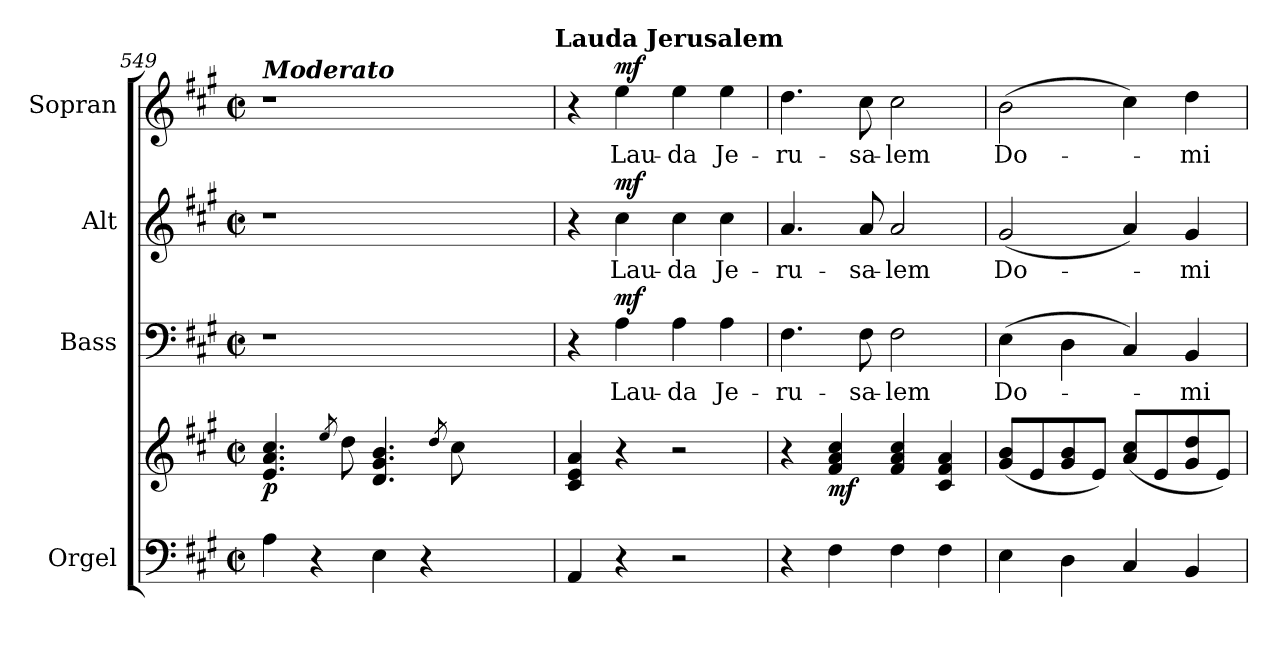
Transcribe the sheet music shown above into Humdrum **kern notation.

**kern	**kern	**dynam	**kern	**text	**dynam	**kern	**text	**dynam	**kern	**text	**dynam
*part4	*part4	*part4	*part3	*part3	*part3	*part2	*part2	*part2	*part1	*part1	*part1
*staff5	*staff4	*staff4/5	*staff3	*staff3	*staff3	*staff2	*staff2	*staff2	*staff1	*staff1	*staff1
*I"Orgel	*	*	*I"Bass	*	*	*I"Alt	*	*	*I"Sopran	*	*
*I'Org.	*	*	*I'B.	*	*	*I'A.	*	*	*I'S.	*	*
!!LO:PB:g=z
*clefF4	*clefG2	*	*clefF4	*	*	*clefG2	*	*	*clefG2	*	*
*k[f#c#g#]	*k[f#c#g#]	*	*k[f#c#g#]	*	*	*k[f#c#g#]	*	*	*k[f#c#g#]	*	*
*A:	*A:	*	*A:	*	*	*A:	*	*	*A:	*	*
*M2/2	*M2/2	*	*M2/2	*	*	*M2/2	*	*	*M2/2	*	*
*met(c|)	*met(c|)	*	*met(c|)	*	*	*met(c|)	*	*	*met(c|)	*	*
=549	=549	=549	=549	=549	=549	=549	=549	=549	=549	=549	=549
!	!	!	!	!	!	!	!	!	!LO:TX:a:Bi:t=Moderato	!	!
!	!	!LO:DY:b	!	!	!	!	!	!	!	!	!
4A\	4.e/ 4.a/ 4.cc#/	p	1r	.	.	1r	.	.	1r	.	.
4r	.	.	.	.	.	.	.	.	.	.	.
.	8qee/	.	.	.	.	.	.	.	.	.	.
.	8dd\	.	.	.	.	.	.	.	.	.	.
4E\	4.d/ 4.g#/ 4.b/	.	.	.	.	.	.	.	.	.	.
4r	.	.	.	.	.	.	.	.	.	.	.
.	8qdd/	.	.	.	.	.	.	.	.	.	.
.	8cc#\	.	.	.	.	.	.	.	.	.	.
2ryy	2ryy	.	2ryy	.	.	2ryy	.	.	2ryy	.	.
!	!	!	!	!	!	!	!	!	!LO:TX:a:B:t=Lauda Jerusalem	!	!
=550	=550	=550	=550	=550	=550	=550	=550	=550	=550	=550	=550
4AA/	4c#/ 4e/ 4a/	.	4r	.	.	4r	.	.	4r	.	.
!	!	!	!	!LO:LY:b	!LO:DY:a	!	!LO:LY:b	!LO:DY:a	!	!LO:LY:b	!LO:DY:a
4r	4r	.	4A\	Lau-	mf	4cc#\	Lau-	mf	4ee\	Lau-	mf
!	!	!	!	!LO:LY:b	!	!	!LO:LY:b	!	!	!LO:LY:b	!
2r	2r	.	4A\	-da	.	4cc#\	-da	.	4ee\	-da	.
!	!	!	!	!LO:LY:b	!	!	!LO:LY:b	!	!	!LO:LY:b	!
.	.	.	4A\	Je-	.	4cc#\	Je-	.	4ee\	Je-	.
=551	=551	=551	=551	=551	=551	=551	=551	=551	=551	=551	=551
!	!	!	!	!LO:LY:b	!	!	!LO:LY:b	!	!	!LO:LY:b	!
4r	4r	.	4.F#\	-ru-	.	4.a/	-ru-	.	4.dd\	-ru-	.
!	!	!LO:DY:b	!	!	!	!	!	!	!	!	!
4F#\	4f#/ 4a/ 4cc#/	mf	.	.	.	.	.	.	.	.	.
!	!	!	!	!LO:LY:b	!	!	!LO:LY:b	!	!	!LO:LY:b	!
.	.	.	8F#\	-sa-	.	8a/	-sa-	.	8cc#\	-sa-	.
!	!	!	!	!LO:LY:b	!	!	!LO:LY:b	!	!	!LO:LY:b	!
4F#\	4f#/ 4a/ 4cc#/	.	2F#\	-lem	.	2a/	-lem	.	2cc#\	-lem	.
4F#\	4c#/ 4f#/ 4a/	.	.	.	.	.	.	.	.	.	.
=552	=552	=552	=552	=552	=552	=552	=552	=552	=552	=552	=552
!	!	!	!	!LO:LY:b	!	!	!LO:LY:b	!	!	!LO:LY:b	!
4E\	(<8g#/ 8b/L	.	(>4E\	Do-	.	(<2g#/	Do-	.	(>2b\	Do-	.
.	8e/	.	.	.	.	.	.	.	.	.	.
4D\	8g#/ 8b/	.	4D\	.	.	.	.	.	.	.	.
.	8e/J)	.	.	.	.	.	.	.	.	.	.
4C#/	(<8a/ 8cc#/L	.	4C#/)	.	.	4a/)	.	.	4cc#\)	.	.
.	8e/	.	.	.	.	.	.	.	.	.	.
!	!	!	!	!LO:LY:b	!	!	!LO:LY:b	!	!	!LO:LY:b	!
4BB/	8g#/ 8dd/	.	4BB/	-mi-	.	4g#/	-mi-	.	4dd\	-mi-	.
.	8e/J)	.	.	.	.	.	.	.	.	.	.
=	=	=	=	=	=	=	=	=	=	=	=
*-	*-	*-	*-	*-	*-	*-	*-	*-	*-	*-	*-
